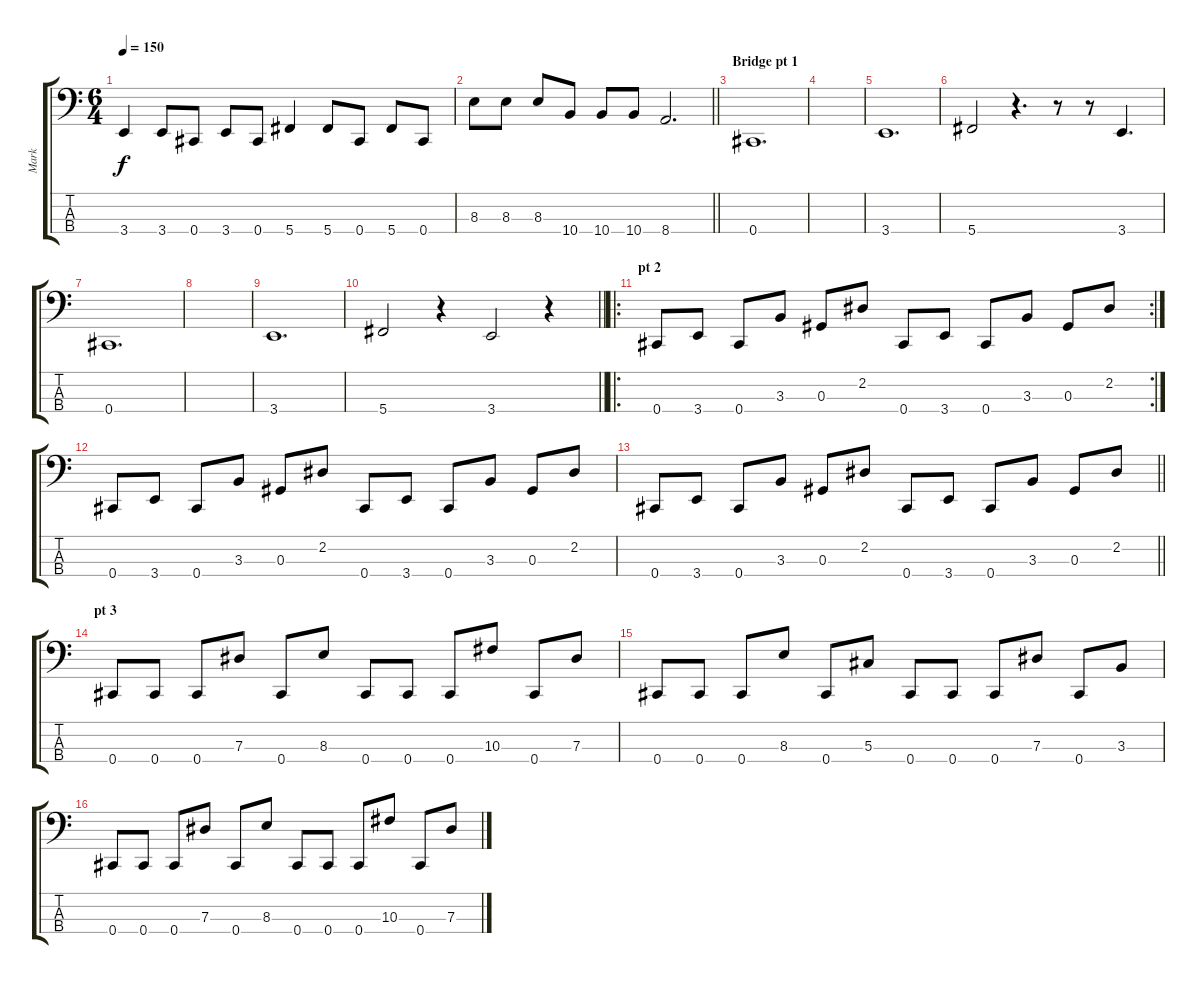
\track ("Mark" "Mark") {instrument electricbassfinger}
\staff {score tabs}
\tuning (Gb2 Db2 Ab1 Db1) {hide}
\ts (6 4)
\tempo 150
\clef f4
\ks c
3.4.4{dy f} 3.4.8 0.4.8 3.4.8 0.4.8 5.4.4 5.4.8 0.4.8 5.4.8 0.4.8 |
\barLineRight lightlight
8.3.8 8.3.8 8.3.8 10.4.8 10.4.8 10.4.8 8.4.2{d} |
\section ("" "Bridge pt 1")
0.4.1{d} |
|
3.4.1{d} |
5.4.2 r.4{d} r.8 r.8 3.4.4{d} |
0.4.1{d} |
|
3.4.1{d} |
\barLineRight lightlight
5.4.2 r.4 3.4.2 r.4 |
\ro
\rc 2
\section ("" "pt 2")
0.4.8 3.4.8 0.4.8 3.3.8 0.3.8 2.2.8 0.4.8 3.4.8 0.4.8 3.3.8 0.3.8 2.2.8 |
0.4.8 3.4.8 0.4.8 3.3.8 0.3.8 2.2.8 0.4.8 3.4.8 0.4.8 3.3.8 0.3.8 2.2.8 |
\barLineRight lightlight
0.4.8 3.4.8 0.4.8 3.3.8 0.3.8 2.2.8 0.4.8 3.4.8 0.4.8 3.3.8 0.3.8 2.2.8 |
\section ("" "pt 3")
0.4.8 0.4.8 0.4.8 7.3.8 0.4.8 8.3.8 0.4.8 0.4.8 0.4.8 10.3.8 0.4.8 7.3.8 |
0.4.8 0.4.8 0.4.8 8.3.8 0.4.8 5.3.8 0.4.8 0.4.8 0.4.8 7.3.8 0.4.8 3.3.8 |
0.4.8 0.4.8 0.4.8 7.3.8 0.4.8 8.3.8 0.4.8 0.4.8 0.4.8 10.3.8 0.4.8 7.3.8
